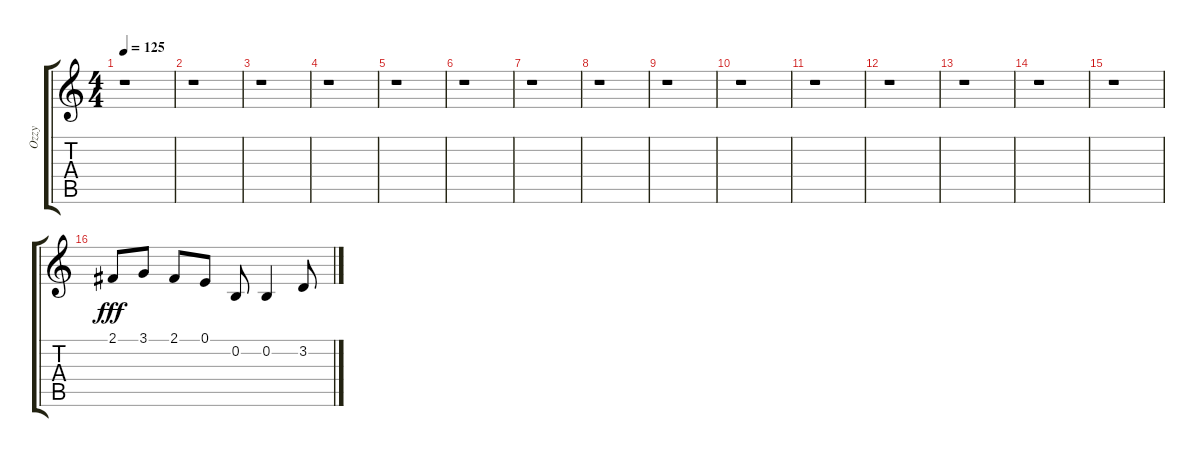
\track ("Ozzy" "Ozzy") {instrument trumpet}
\staff {score tabs}
\tuning (E4 B3 G3 D3 A2 E2) {hide}
\ts (4 4)
\tempo 125
\clef g2
\ks c
r.1{dy fff} |
r.1 |
r.1 |
r.1 |
r.1 |
r.1 |
r.1 |
r.1 |
r.1 |
r.1 |
r.1 |
r.1 |
r.1 |
r.1 |
r.1 |
2.1.8 3.1.8 2.1.8 0.1.8 0.2.8 0.2.4 3.2.8
